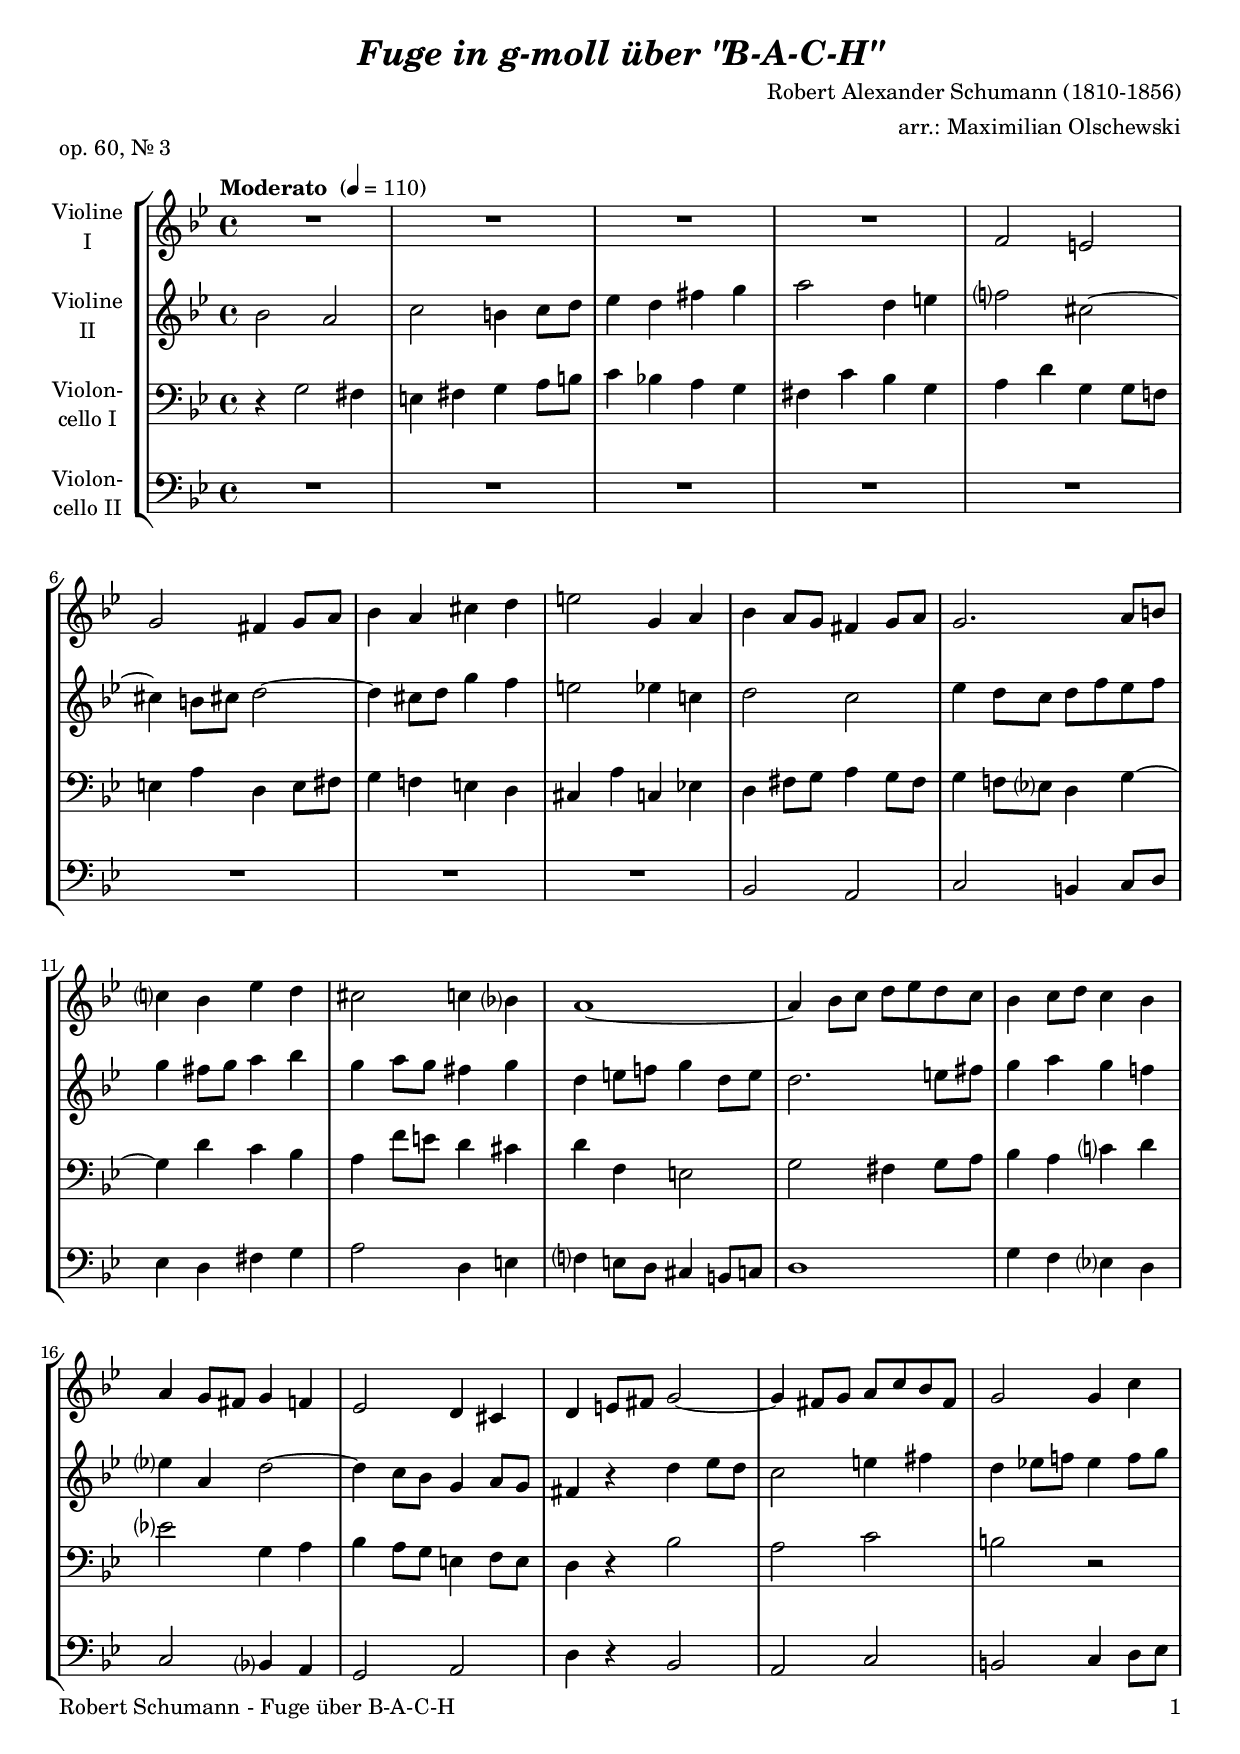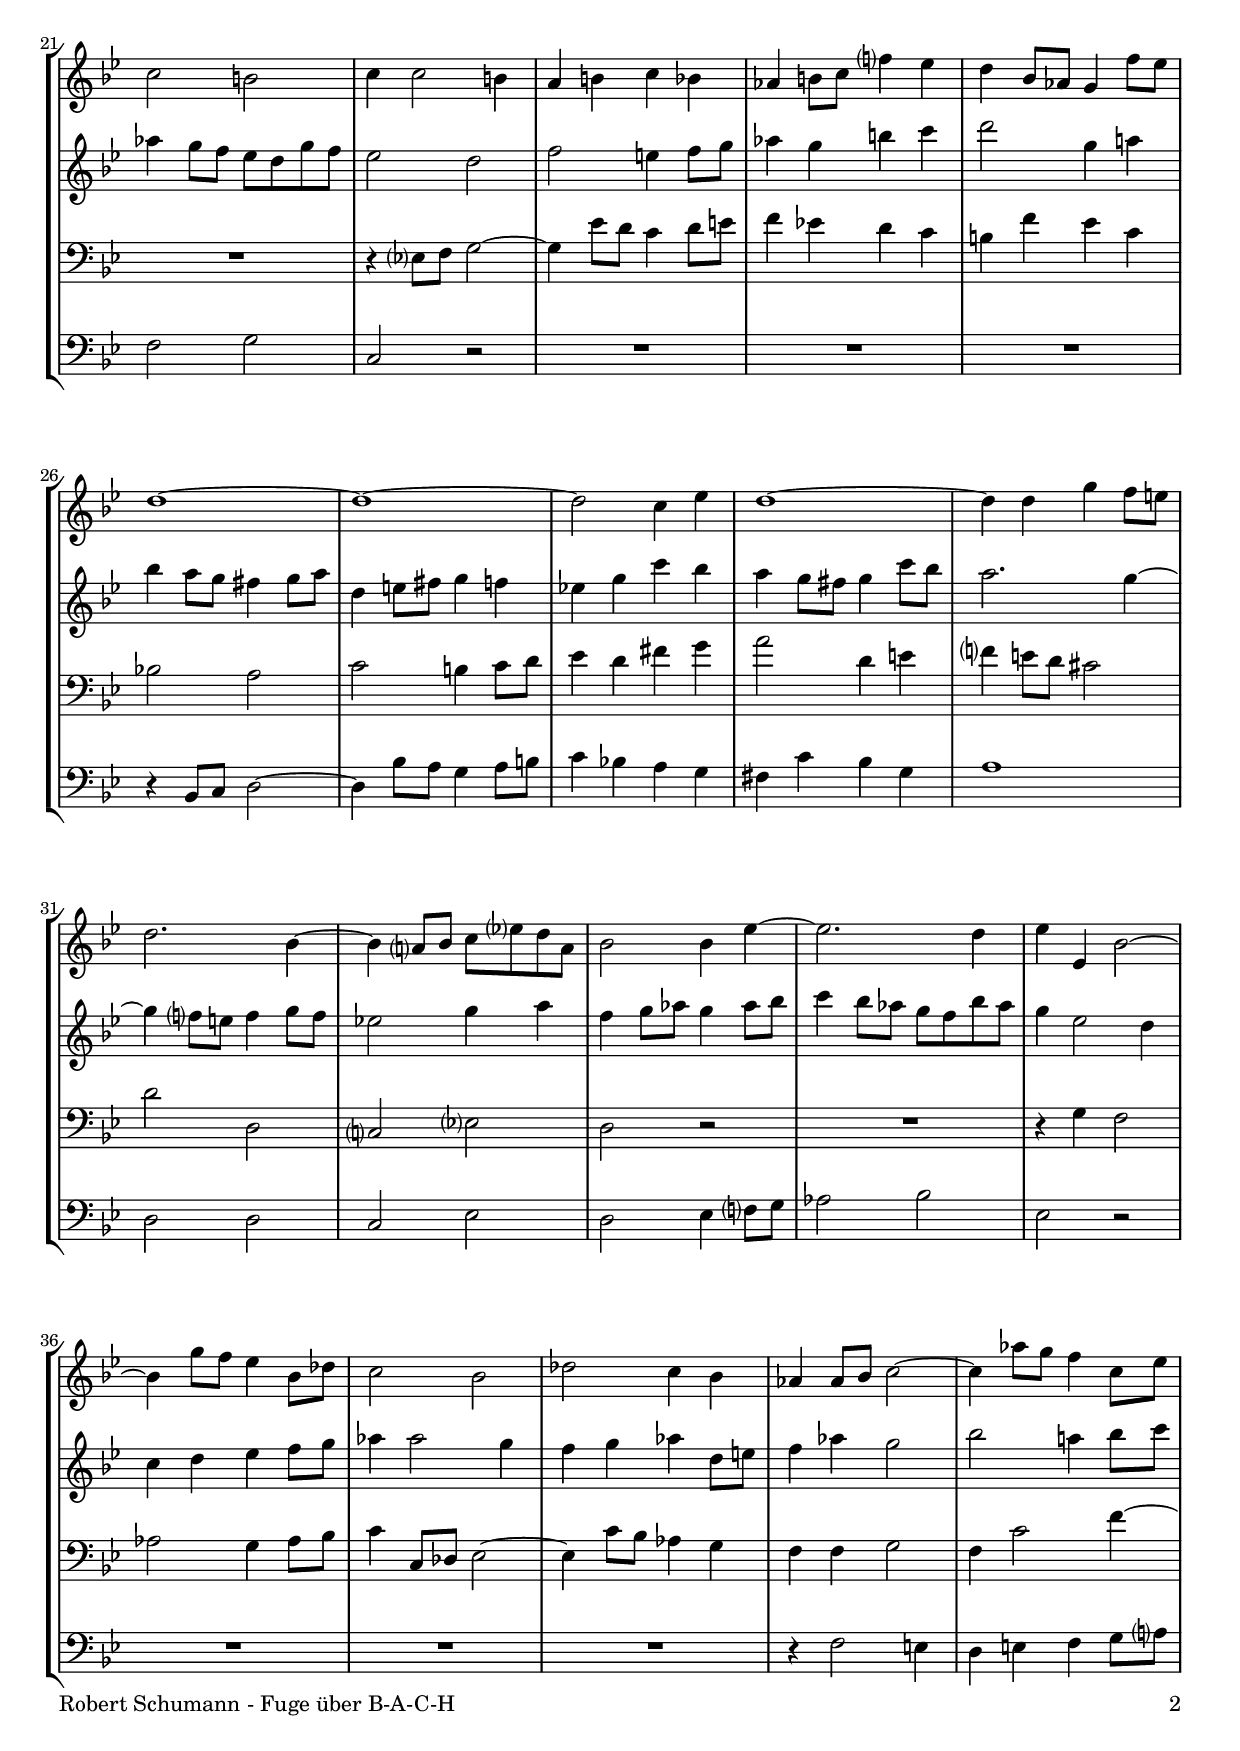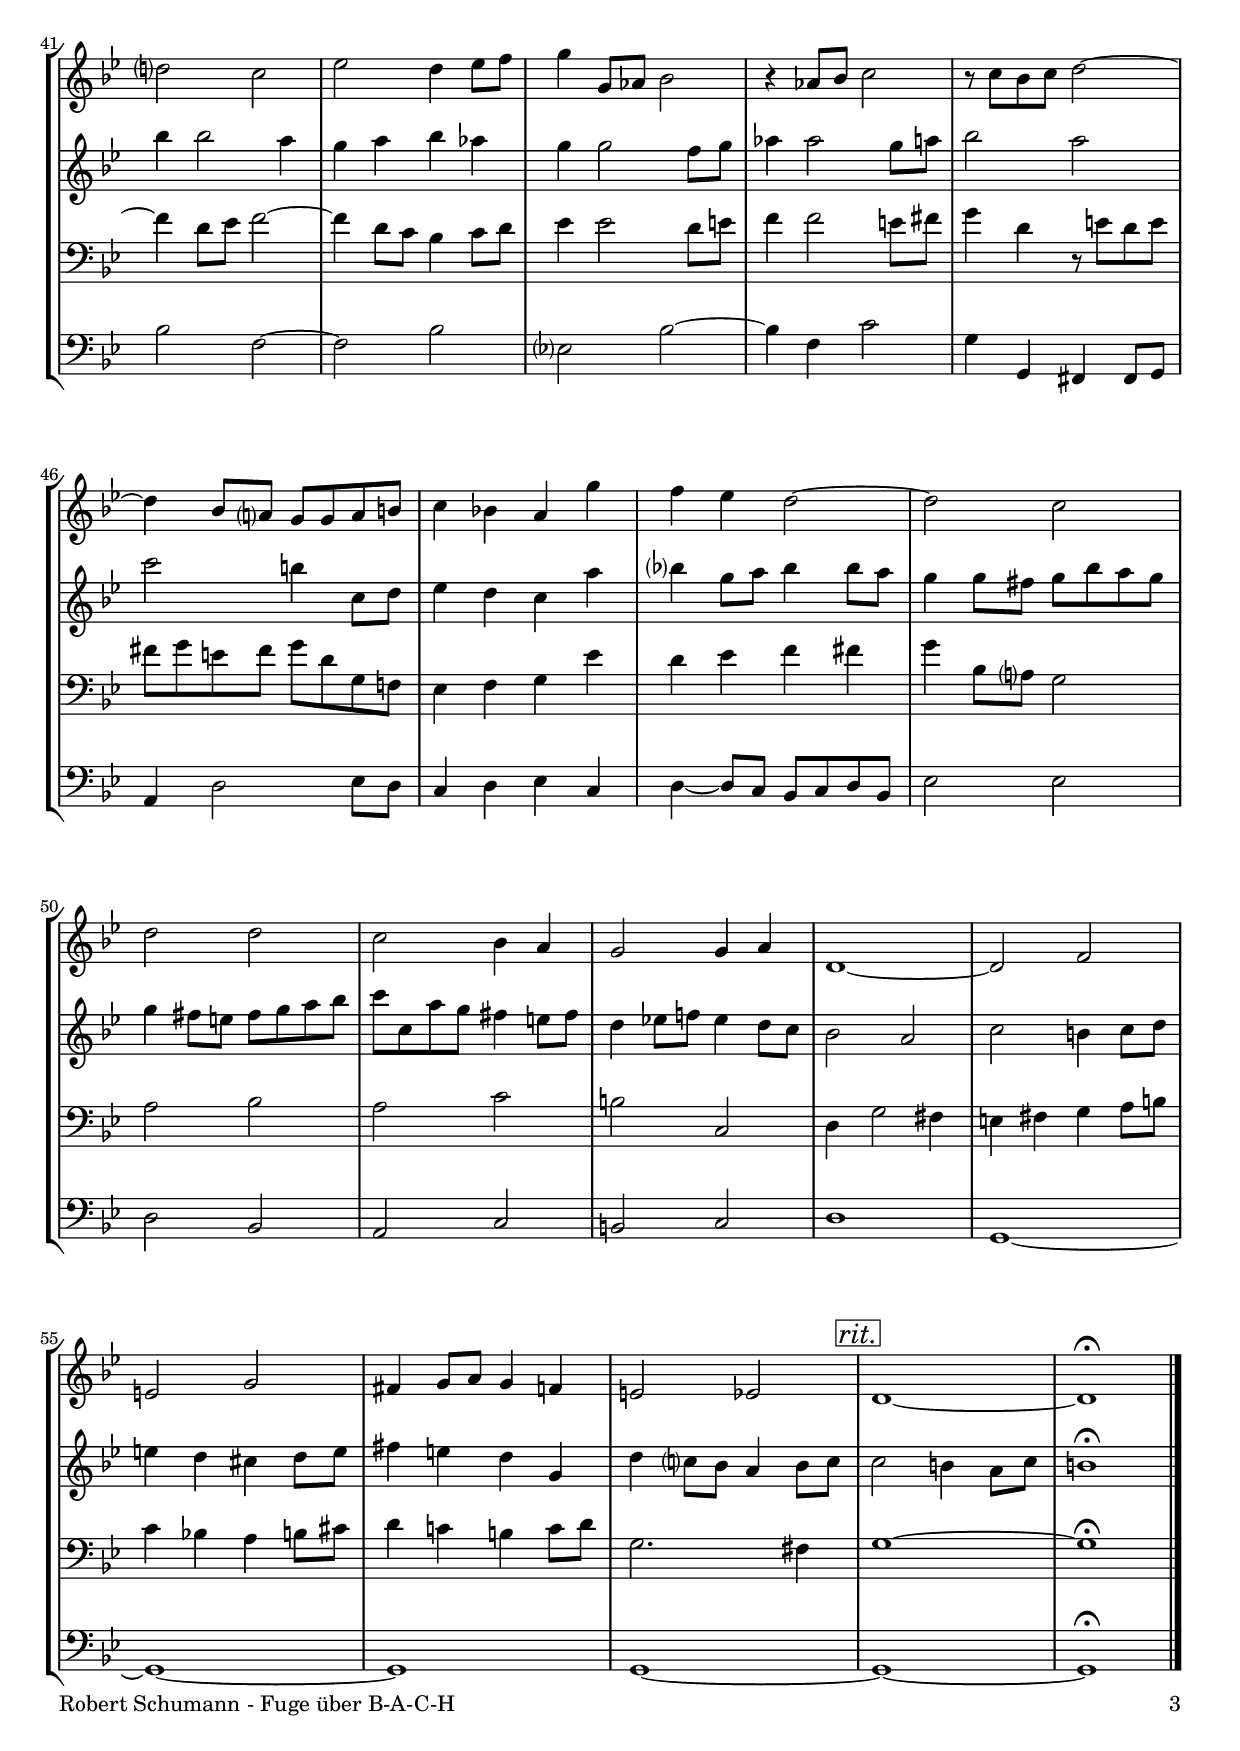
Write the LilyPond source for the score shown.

\version "2.22.0"
\include "deutsch.ly"
  
#(set-global-staff-size 19)

\header {
  title     = \markup \bold \italic "Fuge in g-moll über \"B-A-C-H\""
  composer  = "Robert Alexander Schumann (1810-1856)"
  arranger  = "arr.: Maximilian Olschewski"
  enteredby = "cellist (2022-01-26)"
  piece     = "op. 60, Nr. 3"
}

voiceconsts = {
  \key g \minor
  \time 4/4
  \clef "treble"
%  \numericTimeSignature
  \compressEmptyMeasures
  % Set default beaming for all staves
  \set Timing.beamExceptions = #'()
  \set Timing.baseMoment     = #(ly:make-moment 1 2)
  \set Timing.beatStructure  = #'(1 1)
  \tempo "Moderato " 4=110
}

micl = "clarinet"
mifl = "flute"
miob = "oboe"
mifh = "french horn"
misx = "tenor sax"
mist = "string ensemble 1"
misz = "string ensemble 2"
mivl = "violin"
mits = "tremolo strings"
miba = "cello"
mipz = "pizzicato strings"

crmo = \markup \italic "cresc. molto"
piuc = \markup \italic "più cresc."
rit  = \mark \markup \box \italic "rit."
tepr = \mark \markup \box \italic "Tempo primo"

va = \relative c' {
  \voiceconsts
  
  R1*4
  f2 e
  g fis4 g8 a
  b4 a cis d
  e2 g,4 a
  b a8 g fis4 g8 a
  g2. a8 h

  c?4 b es d
  cis2 c4 b?
  a1~
  a4 b8 c d es d c
  b4 c8 d c4 b
  a g8 fis g4 f
  es2 d4 cis

  d e8 fis g2~
  g4 fis8 g a c b fis
  g2 g4 c
  c2 h
  c4 c2 h4
  a h c b
  as h8 c f?4 es

  d b8 as g4 f'8 es
  d1~
  d~
  d2 c4 es
  d1~
  d4 d g f8 e
  d2. b4~
  b a?8 b c es? d a
  b2 b4 es~

  es2. d4
  es es, b'2~
  b4 g'8 f es4 b8 des
  c2 b
  des c4 b
  as as8 b c2~
  c4 as'8 g f4 c8 es
  d?2 c
  es d4 es8 f

  g4 g,8 as b2
  r4 as8 b c2
  r8 c b c d2~
  d4 b8 a? g g a h
  c4 b! a g'
  f es d2~
  d c
  d d

  c b4 a
  g2 g4 a
  d,1~
  d2 f
  e g
  fis4 g8 a g4 f
  e2 es \rit
  d1~
  d\fermata \bar "|."
}

vb = \relative c'' {
  \voiceconsts
  
  b2 a
  c h4 c8 d
  es4 d fis g
  a2 d,4 e
  f?2 cis~
  cis4 h8 cis d2~

  d4 cis8 d g4 f
  e2 es4 c!
  d2 c
  es4 d8 c d f es f
  g4 fis8 g a4 b
  g a8 g fis4 g
  d e8 f! g4 d8 e

  d2. e8 fis
  g4 a g f!
  es? a, d2~
  d4 c8 b g4 a8 g
  fis4 r d' es8 d
  c2 e4 fis
  d es!8 f! es4 f8 g

  as4 g8 f es d g f
  es2 d
  f e4 f8 g
  as4 g h c
  d2 g,4 a!
  b a8 g fis4 g8 a
  d,4 e8 fis g4 f

  es! g c b
  a g8 fis g4 c8 b
  a2. g4~
  g f?8 e f4 g8 f
  es!2 g4 a
  f g8 as g4 as8 b
  c4 b8 as g f b as

  g4 es2 d4
  c d es f8 g
  as4 as2 g4
  f g as d,8 e
  f4 as g2
  b a!4 b8 c
  b4 b2 a4

  g a b as
  g g2 f8 g
  as4 as2 g8 a
  b2 a
  c h4 c,8 d
  es4 d c a'
  b? g8 a b4 b8 a

  g4 g8 fis g b a g
  g4 fis8 e fis g a b
  c c, a' g fis4 e8 fis
  d4 es!8 f! es4 d8 c
  b2 a

  c h4 c8 d
  e4 d cis d8 e
  fis4 e d g,
  d' c?8 b a4 b8 c \rit
  c2 h4 a8 c
  h1\fermata \bar "|."
}

vc = \relative c' {
  \voiceconsts
  \clef "bass"
  
  r4 g2 fis4
  e fis g a8 h
  c4 b! a g
  fis c' b g
  a d g, g8 f!
  e4 a d, e8 fis

  g4 f! e d
  cis a' c, es!
  d fis8 g a4 g8 fis
  g4 f!8 es? d4 g~
  g d' c b
  a f'8 e d4 cis

  d f, e2
  g fis4 g8 a
  b4 a c? d
  es?2 g,4 a
  b a8 g e4 f8 e
  d4 r b'2
  a c
  h r

  R1
  r4 es,?8 f g2~
  g4 es'8 d c4 d8 e
  f4 es! d c
  h f' es c
  b!2 a
  c h4 c8 d
  es4 d fis g

  a2 d,4 e
  f? e8 d cis2
  d d,
  c? es?
  d r
  R1
  r4 g f2
  as g4 as8 b
  c4 c,8 des es2~
  es4 c'8 b as4 g

  f f g2
  f4 c'2 f4~
  f d8 es f2~
  f4 d8 c b4 c8 d
  es4 es2 d8 e
  f4 f2 e8 fis
  g4 d r8 e d e

  fis g e fis g d g, f!
  es4 f g es'
  d es f fis
  g b,8 a? g2
  a b
  a c

  h c,
  d4 g2 fis4
  e fis g a8 h
  c4 b! a h8 cis
  d4 c! h c8 d
  g,2. fis4 \rit
  g1~
  g\fermata \bar "|."
}

vd = \relative c {
  \voiceconsts
  \clef "bass"
  
  R1*8
  b2 a
  c h4 c8 d
  es4 d fis g
  a2 d,4 e
  f? e8 d cis4 h8 c
  d1

  g4 f es? d
  c2 b?4 a
  g2 a
  d4 r b2
  a c
  h c4 d8 es
  f2 g
  c, r
  R1*3

  r4 b8 c d2~
  d4 b'8 a g4 a8 h
  c4 b! a g
  fis c' b g
  a1
  d,2 d
  c es

  d es4 f?8 g
  as2 b
  es, r
  R1*3
  r4 f2 e4
  d e f g8 a?
  b2 f~
  f b

  es,? b'~
  b4 f c'2
  g4 g, fis fis8 g
  a4 d2 es8 d
  c4 d es c
  d~ d8 c b c d b
  es2 es

  d b
  a c
  h c
  d1
  g,~
  g~
  g
  g~ \rit
  g~
  g\fermata \bar "|."
}


music = \new StaffGroup <<
      \new Staff {
	\set Staff.midiInstrument = \mivl
	\set Staff.instrumentName = \markup \center-column { "Violine" "I" }
	\transpose g g { \va }
      }

      \new Staff {
	\set Staff.midiInstrument = \mivl
	\set Staff.instrumentName = \markup \center-column { "Violine" "II" }
	\transpose g g { \vb }
      }

      \new Staff {
	\set Staff.midiInstrument = \miba
	\set Staff.instrumentName = \markup \center-column { "Violon-" "cello I" }
	\transpose g g { \vc }
      }

      \new Staff {
	\set Staff.midiInstrument = \miba
	\set Staff.instrumentName = \markup \center-column { "Violon-" "cello II" }
	\transpose g g { \vd }
      }
>>

\book {
   \paper {
    print-page-number = ##t
    print-first-page-number = ##t
    ragged-last-bottom = ##f
    oddHeaderMarkup = \markup \null
    evenHeaderMarkup = \markup \null
    oddFooterMarkup = \markup {
      \fill-line {
%        \on-the-fly #print-page-number-check-first
        "Robert Schumann - Fuge über B-A-C-H" \fromproperty #'page:page-number-string
      }
    }
    evenFooterMarkup = \oddFooterMarkup
  } \score {
    \music
    \layout {}
  }

  \score {
    \unfoldRepeats \music

    \midi {
      \context {
        \Score
      }
    }
  }
}